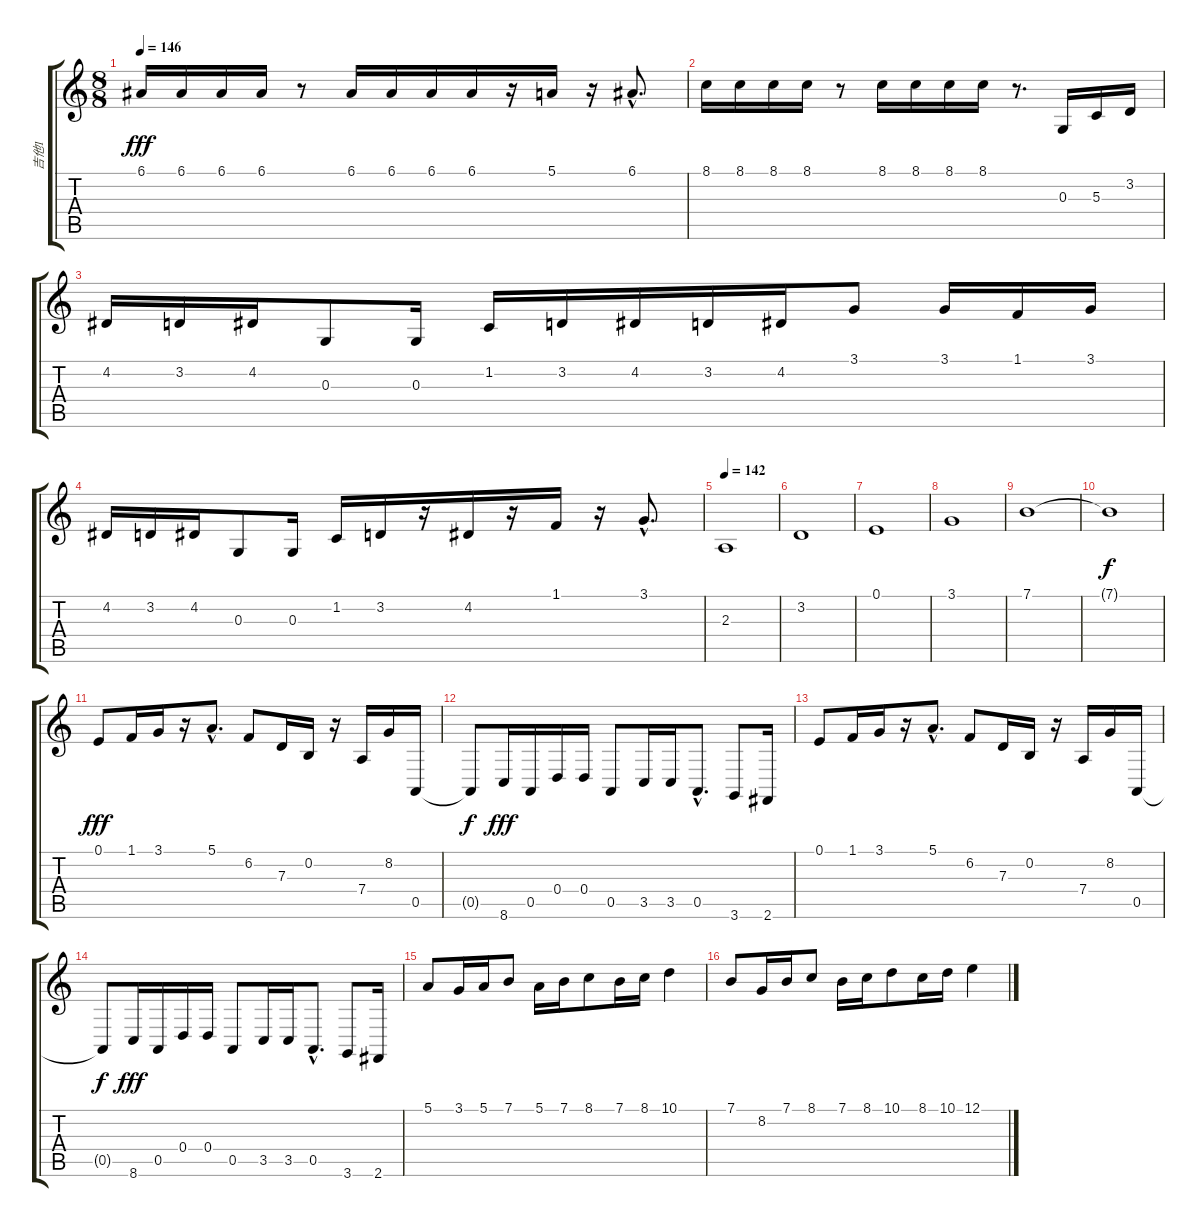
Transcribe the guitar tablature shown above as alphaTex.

\track ("吉他1" "吉他1") {instrument lead2sawtooth}
\staff {score tabs}
\tuning (E4 B3 G3 D3 A2 E2) {hide}
\ts (8 8)
\tempo 146
\clef g2
\ks c
6.1.16{dy fff} 6.1.16 6.1.16 6.1.16 r.8 6.1.16 6.1.16 6.1.16 6.1.16 r.16 5.1.16 r.16 6.1{hac}.8{d} |
8.1.16 8.1.16 8.1.16 8.1.16 r.8 8.1.16 8.1.16 8.1.16 8.1.16 r.8{d} 0.3.16 5.3.16 3.2.16 |
4.2.16 3.2.16 4.2.16 0.3.8 0.3.16 1.2.16 3.2.16 4.2.16 3.2.16 4.2.16 3.1.8 3.1.16 1.1.16 3.1.16 |
4.2.16 3.2.16 4.2.16 0.3.8 0.3.16 1.2.16 3.2.16 r.16 4.2.16 r.16 1.1.16 r.16 3.1{hac}.8{d} |
\tempo 142
2.3.1 |
3.2.1 |
0.1.1 |
3.1.1 |
7.1.1 |
7.1{t}.1{dy f} |
0.1.8{dy fff} 1.1.16 3.1.16 r.16 5.1{hac}.8{d} 6.2.8 7.3.16 0.2.16 r.16 7.4.16 8.2.16 0.5.16 |
0.5{t}.8{dy f} 8.6.16{dy fff} 0.5.16 0.4.16 0.4.16 0.5.8 3.5.16 3.5.16 0.5{hac}.8{d} 3.6.8 2.6.16 |
0.1.8 1.1.16 3.1.16 r.16 5.1{hac}.8{d} 6.2.8 7.3.16 0.2.16 r.16 7.4.16 8.2.16 0.5.16 |
0.5{t}.8{dy f} 8.6.16{dy fff} 0.5.16 0.4.16 0.4.16 0.5.8 3.5.16 3.5.16 0.5{hac}.8{d} 3.6.8 2.6.16 |
5.1.8 3.1.16 5.1.16 7.1.8 5.1.16 7.1.16 8.1.8 7.1.16 8.1.16 10.1.4 |
7.1.8 8.2.16 7.1.16 8.1.8 7.1.16 8.1.16 10.1.8 8.1.16 10.1.16 12.1.4
